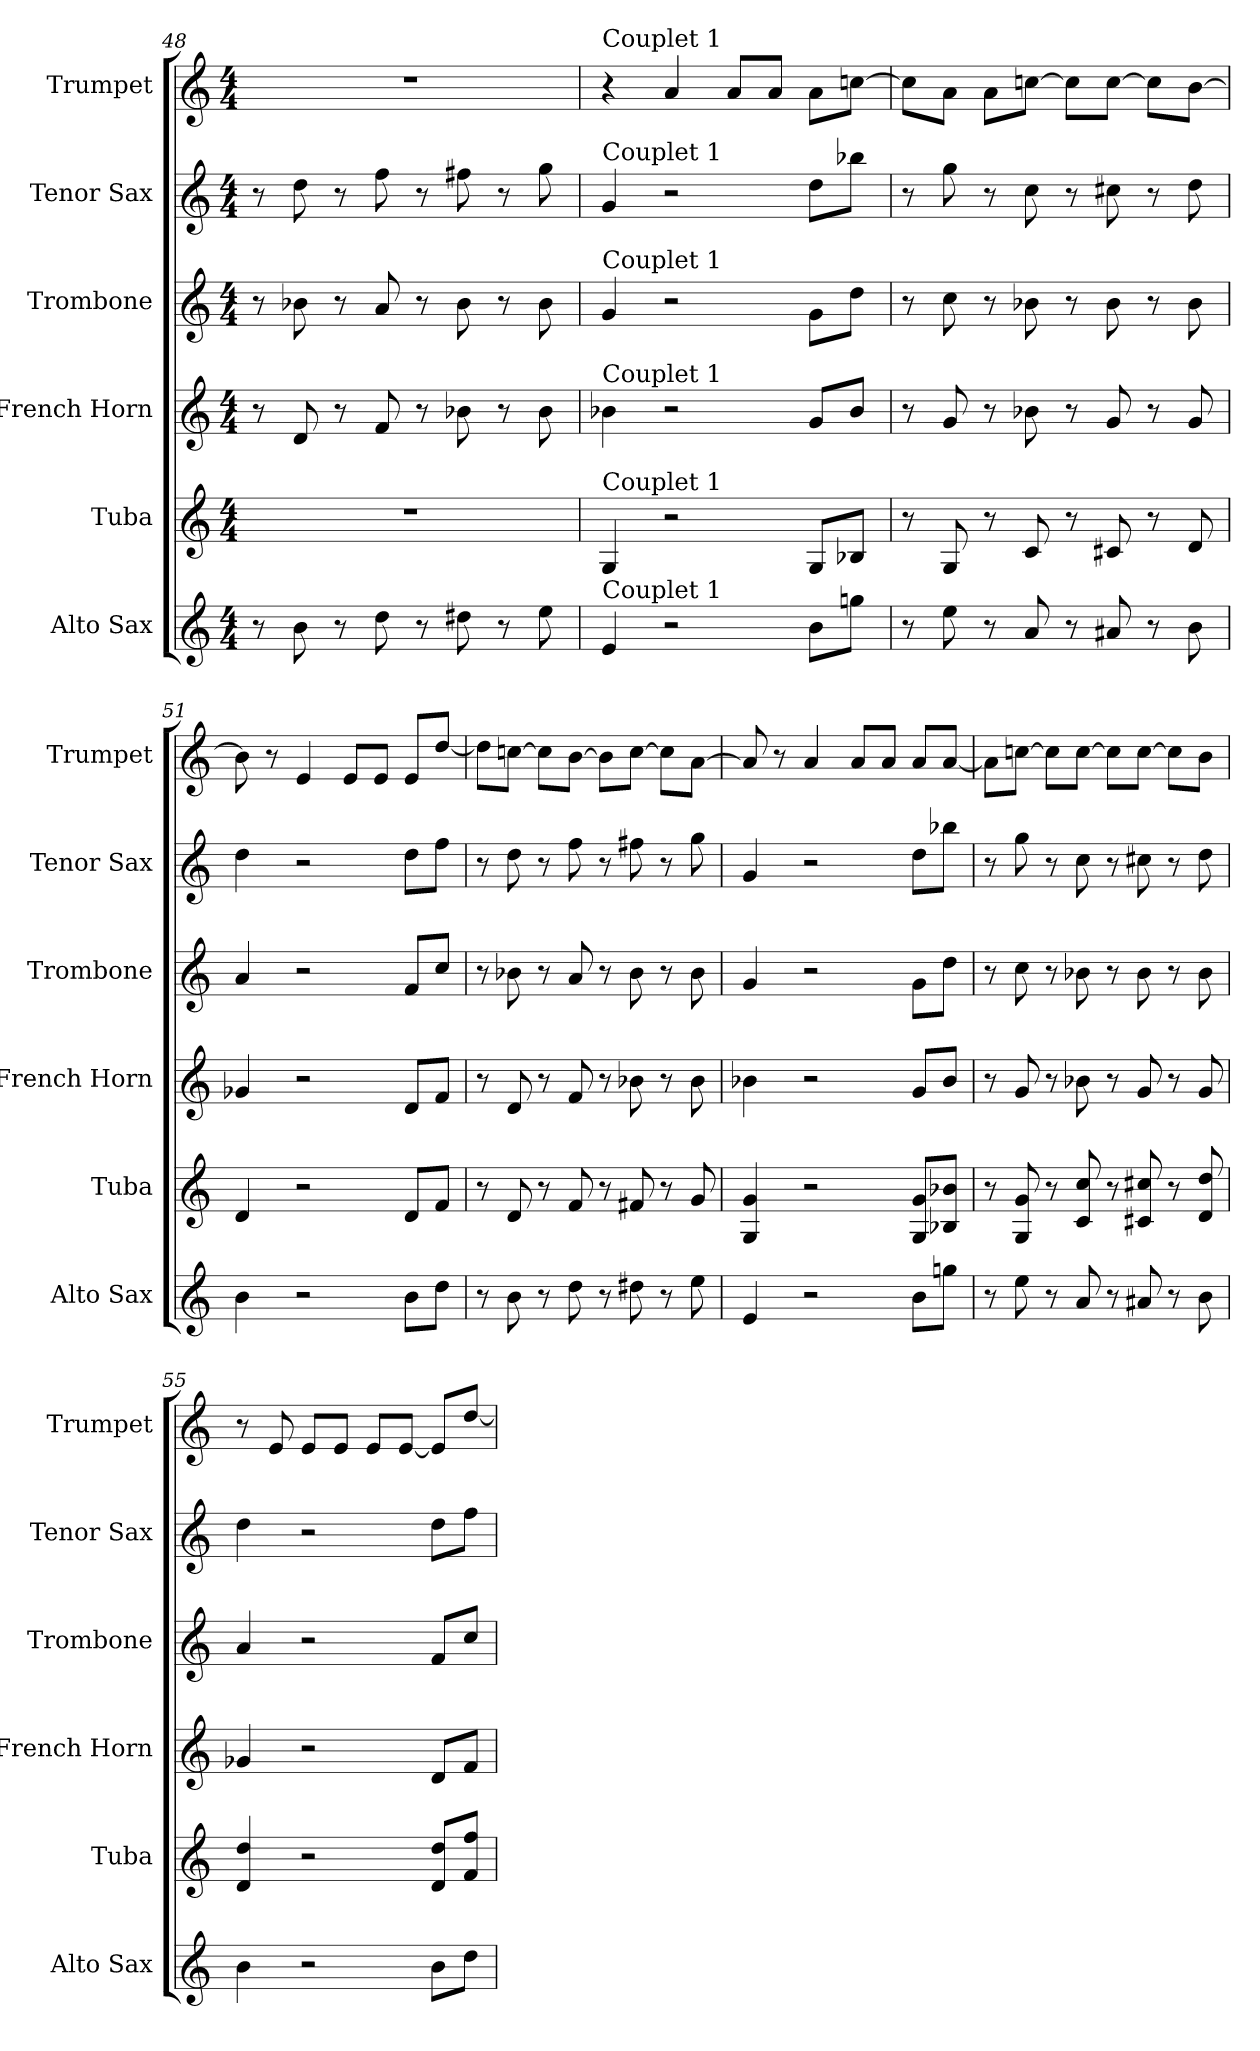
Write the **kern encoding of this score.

**kern	**kern	**kern	**kern	**kern	**kern
*part6	*part5	*part4	*part3	*part2	*part1
*staff6	*staff5	*staff4	*staff3	*staff2	*staff1
*I"Alto Sax	*I"Tuba	*I"French Horn	*I"Trombone	*I"Tenor Sax	*I"Trumpet
*I'Alto Sax	*I'Tuba	*I'French Horn	*I'Trombone	*I'Tenor Sax	*I'Trumpet
*clefG2	*clefG2	*clefG2	*clefG2	*clefG2	*clefG2
*ITrd5c9	*ITrd15c26	*ITrd8c14	*ITrd8c14	*ITrd8c14	*ITrd1c2
*M4/4	*M4/4	*M4/4	*M4/4	*M4/4	*M4/4
=48	=48	=48	=48	=48	=48
8r	1r	8r	8r	8r	1r
8d	.	8D	8B-	8d	.
8r	.	8r	8r	8r	.
8f	.	8F	8A	8f	.
8r	.	8r	8r	8r	.
8f#X	.	8B-	8B-	8f#X	.
8r	.	8r	8r	8r	.
8g	.	8B-	8B-	8g	.
=49	=49	=49	=49	=49	=49
!	!	!	!	!	!LO:TX:a:t=Couplet 1
!	!	!	!	!LO:TX:a:t=Couplet 1	!
!	!	!	!LO:TX:a:t=Couplet 1	!	!
!	!	!LO:TX:a:t=Couplet 1	!	!	!
!	!LO:TX:a:t=Couplet 1	!	!	!	!
!LO:TX:a:t=Couplet 1	!	!	!	!	!
4G	4GGG	4B-	4G	4G	4r
2r	2r	2r	2r	2r	4g
.	.	.	.	.	8gL
.	.	.	.	.	8gJ
8dL	8GGGL	8GL	8GL	8dL	8gL
8b-J	8BBB-J	8B-J	8dJ	8b-J	[8b-J
=50	=50	=50	=50	=50	=50
8r	8r	8r	8r	8r	8b-L]
8g	8GGG	8G	8c	8g	8gJ
8r	8r	8r	8r	8r	8gL
8c	8CC	8B-	8B-	8c	[8b-J
8r	8r	8r	8r	8r	8b-L]
8c#X	8CC#X	8G	8B-	8c#X	[8b-J
8r	8r	8r	8r	8r	8b-L]
8d	8DD	8G	8B-	8d	[8aJ
=51	=51	=51	=51	=51	=51
4d	4DD	4G-X	4A	4d	8a]
.	.	.	.	.	8r
2r	2r	2r	2r	2r	4d
.	.	.	.	.	8dL
.	.	.	.	.	8dJ
8dL	8DDL	8DL	8FL	8dL	8dL
8fJ	8FFJ	8FJ	8cJ	8fJ	[8ccJ
=52	=52	=52	=52	=52	=52
8r	8r	8r	8r	8r	8ccL]
8d	8DD	8D	8B-	8d	[8b-J
8r	8r	8r	8r	8r	8b-L]
8f	8FF	8F	8A	8f	[8aJ
8r	8r	8r	8r	8r	8aL]
8f#X	8FF#X	8B-	8B-	8f#X	[8b-J
8r	8r	8r	8r	8r	8b-L]
8g	8GG	8B-	8B-	8g	[8gJ
=53	=53	=53	=53	=53	=53
4G	4GGG 4GG	4B-	4G	4G	8g]
.	.	.	.	.	8r
2r	2r	2r	2r	2r	4g
.	.	.	.	.	8gL
.	.	.	.	.	8gJ
8dL	8GGG 8GGL	8GL	8GL	8dL	8gL
8b-J	8BBB- 8BB-J	8B-J	8dJ	8b-J	[8gJ
=54	=54	=54	=54	=54	=54
8r	8r	8r	8r	8r	8gL]
8g	8GGG 8GG	8G	8c	8g	[8b-J
8r	8r	8r	8r	8r	8b-L]
8c	8CC 8C	8B-	8B-	8c	[8b-J
8r	8r	8r	8r	8r	8b-L]
8c#X	8CC#X 8C#X	8G	8B-	8c#X	[8b-J
8r	8r	8r	8r	8r	8b-L]
8d	8DD 8D	8G	8B-	8d	8aJ
=55	=55	=55	=55	=55	=55
4d	4DD 4D	4G-X	4A	4d	8r
.	.	.	.	.	8d
2r	2r	2r	2r	2r	8dL
.	.	.	.	.	8dJ
.	.	.	.	.	8dL
.	.	.	.	.	[8dJ
8dL	8DD 8DL	8DL	8FL	8dL	8dL]
8fJ	8FF 8FJ	8FJ	8cJ	8fJ	[8ccJ
=	=	=	=	=	=
*-	*-	*-	*-	*-	*-
